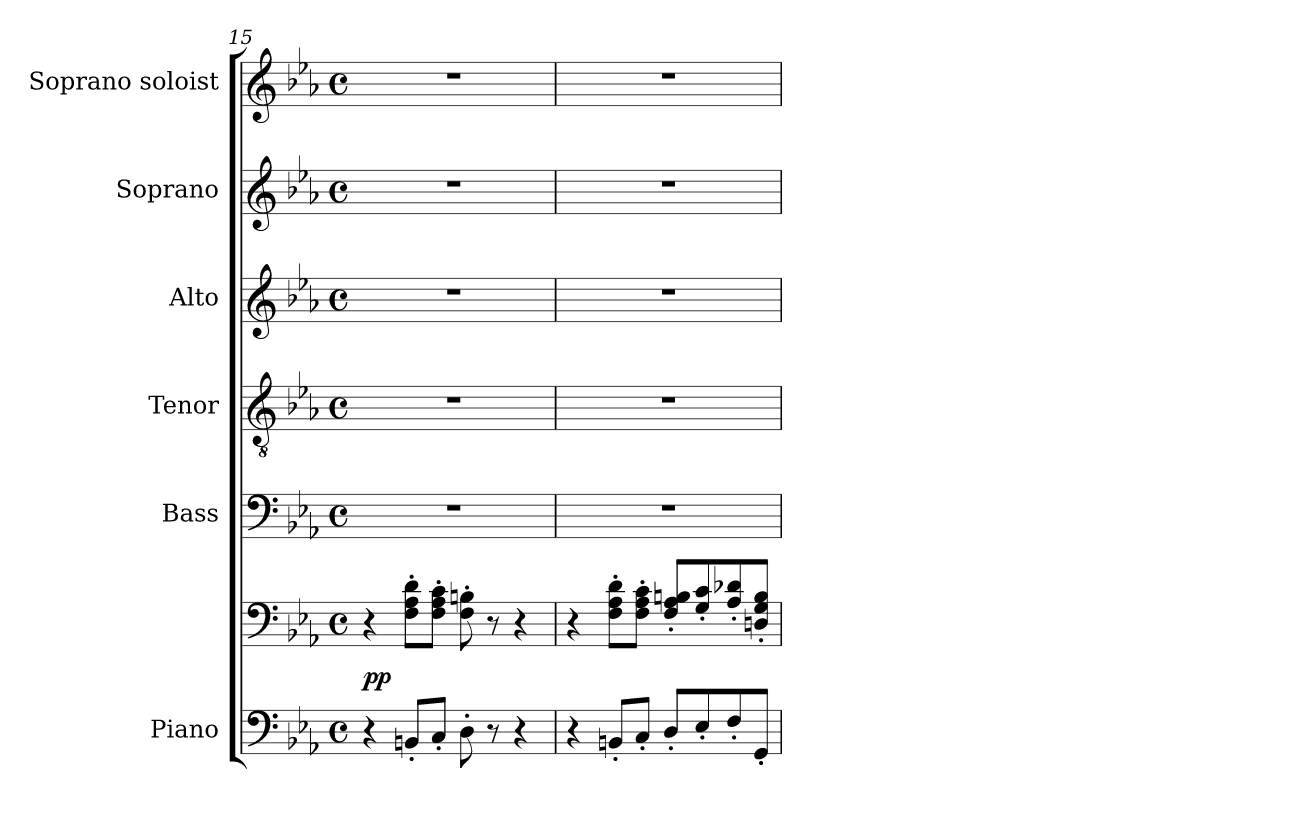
**kern	**kern	**dynam	**kern	**kern	**kern	**kern	**kern
*part6	*part6	*part6	*part5	*part4	*part3	*part2	*part1
*staff7	*staff6	*staff6/7	*staff5	*staff4	*staff3	*staff2	*staff1
*I"Piano	*	*	*I"Bass	*I"Tenor	*I"Alto	*I"Soprano	*I"Soprano soloist
*I'Pno.	*	*	*I'B.	*I'T.	*I'A.	*I'S.	*I'S.
!!LO:LB:g=z
*clefF4	*clefF4	*	*clefF4	*clefGv2	*clefG2	*clefG2	*clefG2
*	*	*	*	*ITrd7c12	*	*	*
*k[b-e-a-]	*k[b-e-a-]	*	*k[b-e-a-]	*k[b-e-a-]	*k[b-e-a-]	*k[b-e-a-]	*k[b-e-a-]
*E-:	*E-:	*	*E-:	*E-:	*E-:	*E-:	*E-:
*M4/4	*M4/4	*	*M4/4	*M4/4	*M4/4	*M4/4	*M4/4
*met(c)	*met(c)	*	*met(c)	*met(c)	*met(c)	*met(c)	*met(c)
=15	=15	=15	=15	=15	=15	=15	=15
4r	4r	pp	1r	1r	1r	1r	1r
8BBn'i/L	8Fi\' 8A-i' 8di'L	.	.	.	.	.	.
8C'i/J	8Fi\' 8A-i' 8ci'J	.	.	.	.	.	.
8D'i\	8Fi\' 8Bni'	.	.	.	.	.	.
8r	8r	.	.	.	.	.	.
4r	4r	.	.	.	.	.	.
=16	=16	=16	=16	=16	=16	=16	=16
4r	4r	.	1r	1r	1r	1r	1r
8BBn'i/L	8Fi\' 8A-i' 8di'L	.	.	.	.	.	.
8C'i/J	8Fi\' 8A-i' 8ci'J	.	.	.	.	.	.
8D'i/L	8Fi/' 8A-i' 8Bni'L	.	.	.	.	.	.
8E-'i/	8Gi/' 8ci'	.	.	.	.	.	.
8F'i/	8A-i/' 8d-Xi'	.	.	.	.	.	.
8GG'i/J	8Dni/' 8Gi' 8Bi'J	.	.	.	.	.	.
=	=	=	=	=	=	=	=
*-	*-	*-	*-	*-	*-	*-	*-
